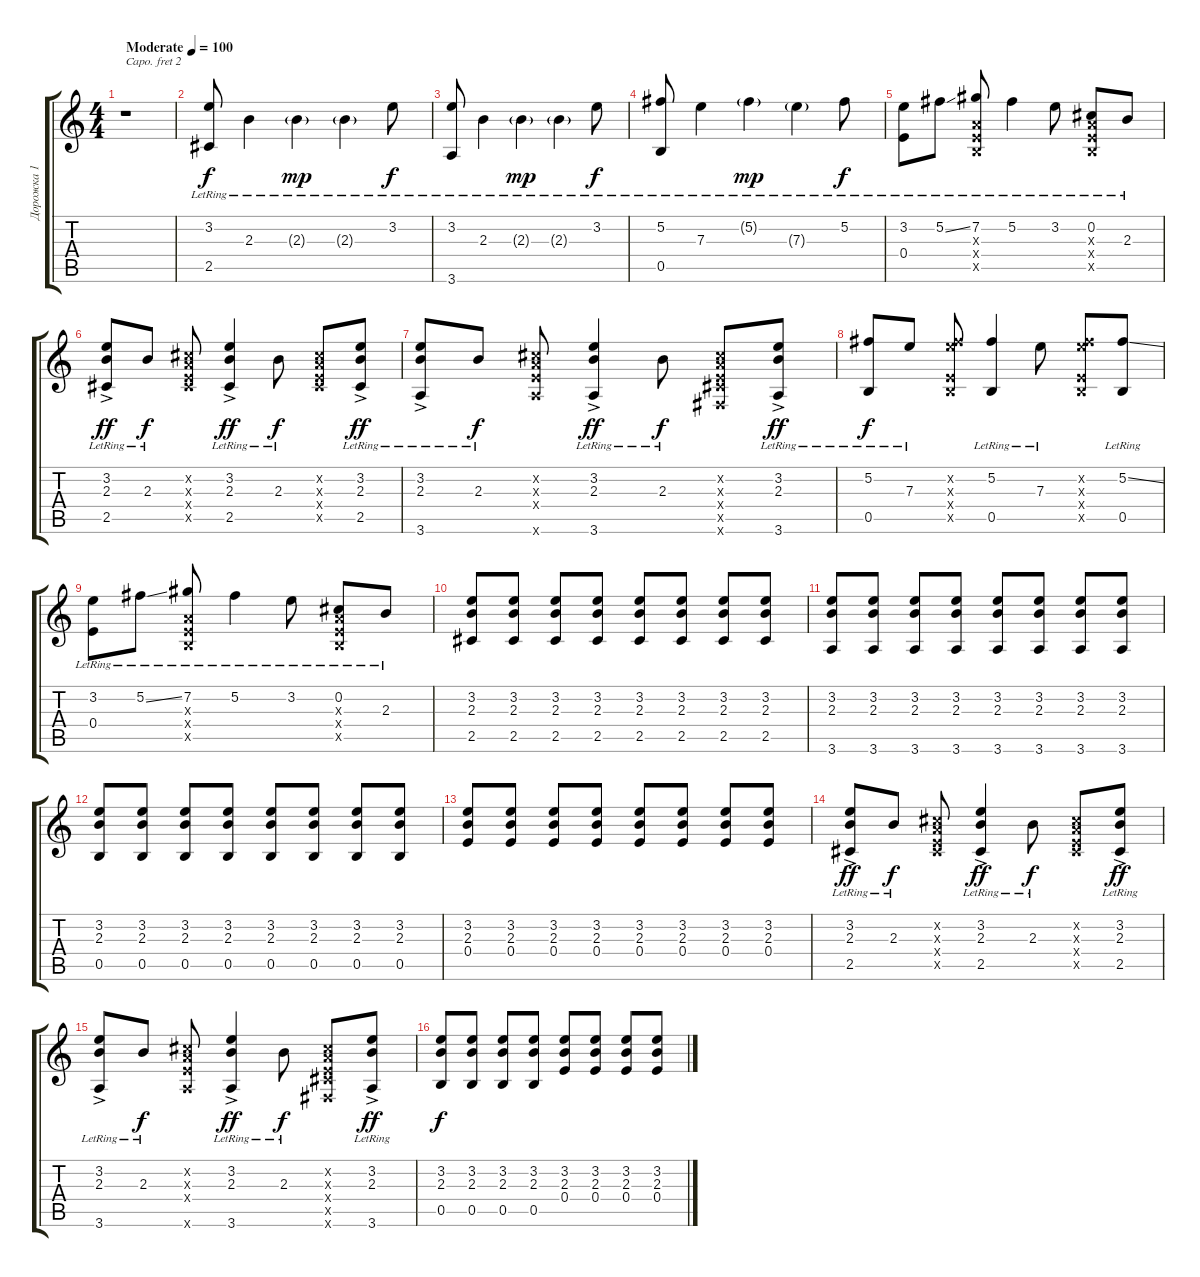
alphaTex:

\track ("Дорожка 1" "Дорожка 1") {instrument acousticguitarsteel}
\staff {score tabs}
\capo 2
\tuning (E4 B3 G3 D3 A2 E2) {hide}
\ts (4 4)
\tempo (100 "Moderate")
\clef g2
\ks c
r.1{dy f instrument acousticguitarsteel} |
(3.2{lr} 2.5{lr}).8 2.3{lr}.4 2.3{g lr}.4{dy mp} 2.3{g lr}.4 3.2{lr}.8{dy f} |
(3.2{lr} 3.6{lr}).8 2.3{lr}.4 2.3{g lr}.4{dy mp} 2.3{g lr}.4 3.2{lr}.8{dy f} |
(5.2{lr} 0.5{lr}).8 7.3{lr}.4 5.2{g lr}.4{dy mp} 7.3{g lr}.4 5.2{lr}.8{dy f} |
(3.2{lr} 0.4{lr}).8 5.2{ss lr}.8 (7.2{lr} 0.3{x} 0.4{x} 0.5{x}).8 5.2{lr}.4 3.2{lr}.8 (0.2{lr} 0.3{x} 0.4{x} 0.5{x}).8 2.3{lr}.8 |
(3.2{lr} 2.3{lr} 2.5{ac lr}).8{dy ff} 2.3{lr}.8{dy f} (0.2{x} 0.3{x} 0.4{x} 2.5{x}).8 (3.2{lr} 2.3{lr} 2.5{ac lr}).4{dy ff} 2.3{lr}.8{dy f} (0.2{x} 0.3{x} 0.4{x} 2.5{x}).8 (3.2{lr} 2.3{lr} 2.5{ac}).8{dy ff} |
(3.2{lr} 2.3{lr} 3.6{ac lr}).8 2.3{lr}.8{dy f} (0.2{x} 0.3{x} 0.4{x} 3.6{x}).8 (3.2{lr} 2.3{lr} 3.6{ac lr}).4{dy ff} 2.3{lr}.8{dy f} (0.2{x} 0.3{x} 0.4{x} 2.5{x} 0.6{x}).8 (3.2{lr} 2.3{lr} 3.6{ac}).8{dy ff} |
(5.2{lr} 0.5{lr}).8{dy f} 7.3{lr}.8 (5.2{x} 7.3{x} 0.4{x} 0.5{x}).8 (5.2{lr} 0.5{lr}).4 7.3{lr}.8 (5.2{x} 7.3{x} 0.4{x} 0.5{x}).8 (5.2{ss lr} 0.5).8 |
(3.2{lr} 0.4{lr}).8 5.2{ss lr}.8 (7.2{lr} 0.3{x} 0.4{x} 0.5{x}).8 5.2{lr}.4 3.2{lr}.8 (0.2{lr} 0.3{x} 0.4{x} 0.5{x}).8 2.3{lr}.8 |
(3.2 2.3 2.5).8 (3.2 2.3 2.5).8 (3.2 2.3 2.5).8 (3.2 2.3 2.5).8 (3.2 2.3 2.5).8 (3.2 2.3 2.5).8 (3.2 2.3 2.5).8 (3.2 2.3 2.5).8 |
(3.2 2.3 3.6).8 (3.2 2.3 3.6).8 (3.2 2.3 3.6).8 (3.2 2.3 3.6).8 (3.2 2.3 3.6).8 (3.2 2.3 3.6).8 (3.2 2.3 3.6).8 (3.2 2.3 3.6).8 |
(3.2 2.3 0.5).8 (3.2 2.3 0.5).8 (3.2 2.3 0.5).8 (3.2 2.3 0.5).8 (3.2 2.3 0.5).8 (3.2 2.3 0.5).8 (3.2 2.3 0.5).8 (3.2 2.3 0.5).8 |
(3.2 2.3 0.4).8 (3.2 2.3 0.4).8 (3.2 2.3 0.4).8 (3.2 2.3 0.4).8 (3.2 2.3 0.4).8 (3.2 2.3 0.4).8 (3.2 2.3 0.4).8 (3.2 2.3 0.4).8 |
(3.2{lr} 2.3{lr} 2.5{ac lr}).8{dy ff} 2.3{lr}.8{dy f} (0.2{x} 0.3{x} 0.4{x} 2.5{x}).8 (3.2{lr} 2.3{lr} 2.5{ac lr}).4{dy ff} 2.3{lr}.8{dy f} (0.2{x} 0.3{x} 0.4{x} 2.5{x}).8 (3.2{lr} 2.3{lr} 2.5{ac}).8{dy ff} |
(3.2{lr} 2.3{lr} 3.6{ac lr}).8 2.3{lr}.8{dy f} (0.2{x} 0.3{x} 0.4{x} 3.6{x}).8 (3.2{lr} 2.3{lr} 3.6{ac lr}).4{dy ff} 2.3{lr}.8{dy f} (0.2{x} 0.3{x} 0.4{x} 2.5{x} 0.6{x}).8 (3.2{lr} 2.3{lr} 3.6{ac}).8{dy ff} |
(3.2 2.3 0.5).8{dy f} (3.2 2.3 0.5).8 (3.2 2.3 0.5).8 (3.2 2.3 0.5).8 (3.2 2.3 0.4).8 (3.2 2.3 0.4).8 (3.2 2.3 0.4).8 (3.2 2.3 0.4).8
